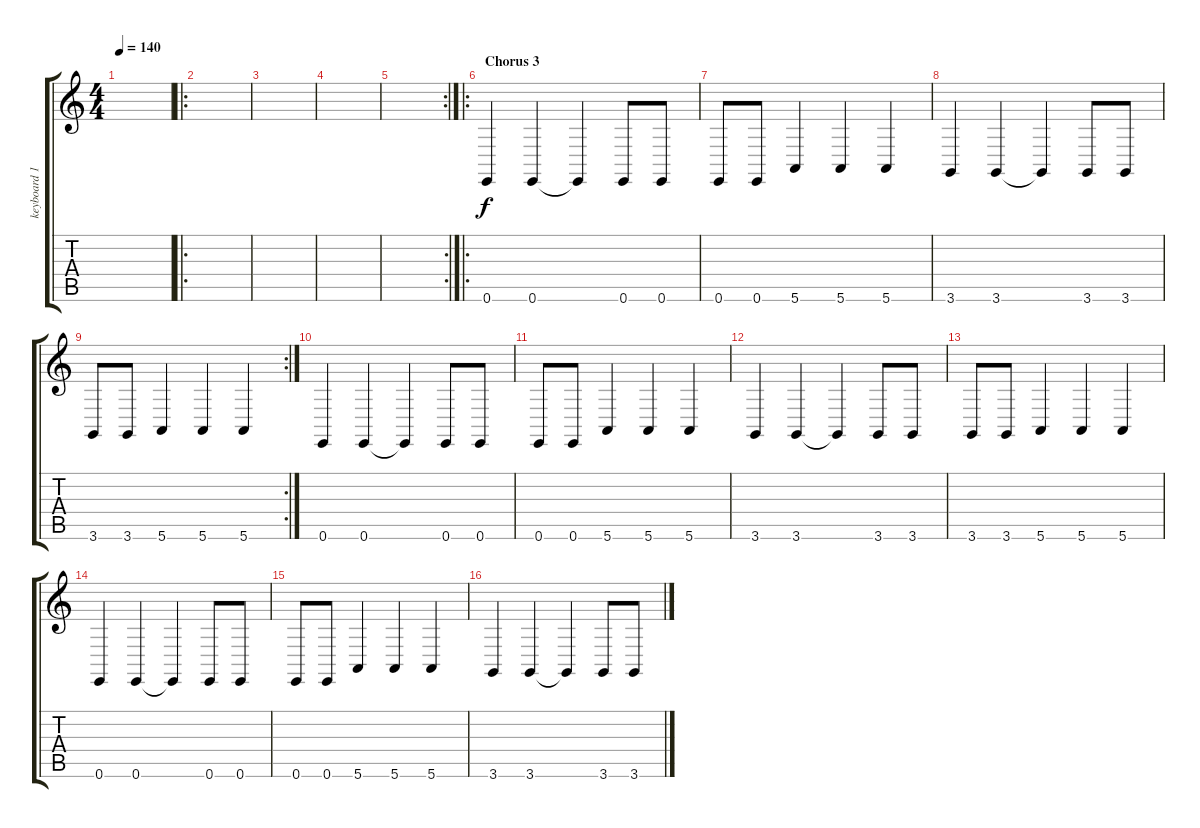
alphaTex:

\track ("keyboard 1" "keyboard 1") {instrument lead2sawtooth}
\staff {score tabs}
\tuning (E4 B3 G3 D3 A2 E2) {hide}
\ts (4 4)
\tempo 140
\clef g2
\ks c
|
\ro
|
|
|
\rc 2
|
\ro
\section ("" " Chorus 3")
0.6.4 0.6.4 0.6{t}.4 0.6.8 0.6.8 |
0.6.8 0.6.8 5.6.4 5.6.4 5.6.4 |
3.6.4 3.6.4 3.6{t}.4 3.6.8 3.6.8 |
\rc 2
3.6.8 3.6.8 5.6.4 5.6.4 5.6.4 |
0.6.4 0.6.4 0.6{t}.4 0.6.8 0.6.8 |
0.6.8 0.6.8 5.6.4 5.6.4 5.6.4 |
3.6.4 3.6.4 3.6{t}.4 3.6.8 3.6.8 |
3.6.8 3.6.8 5.6.4 5.6.4 5.6.4 |
0.6.4 0.6.4 0.6{t}.4 0.6.8 0.6.8 |
0.6.8 0.6.8 5.6.4 5.6.4 5.6.4 |
3.6.4 3.6.4 3.6{t}.4 3.6.8 3.6.8
